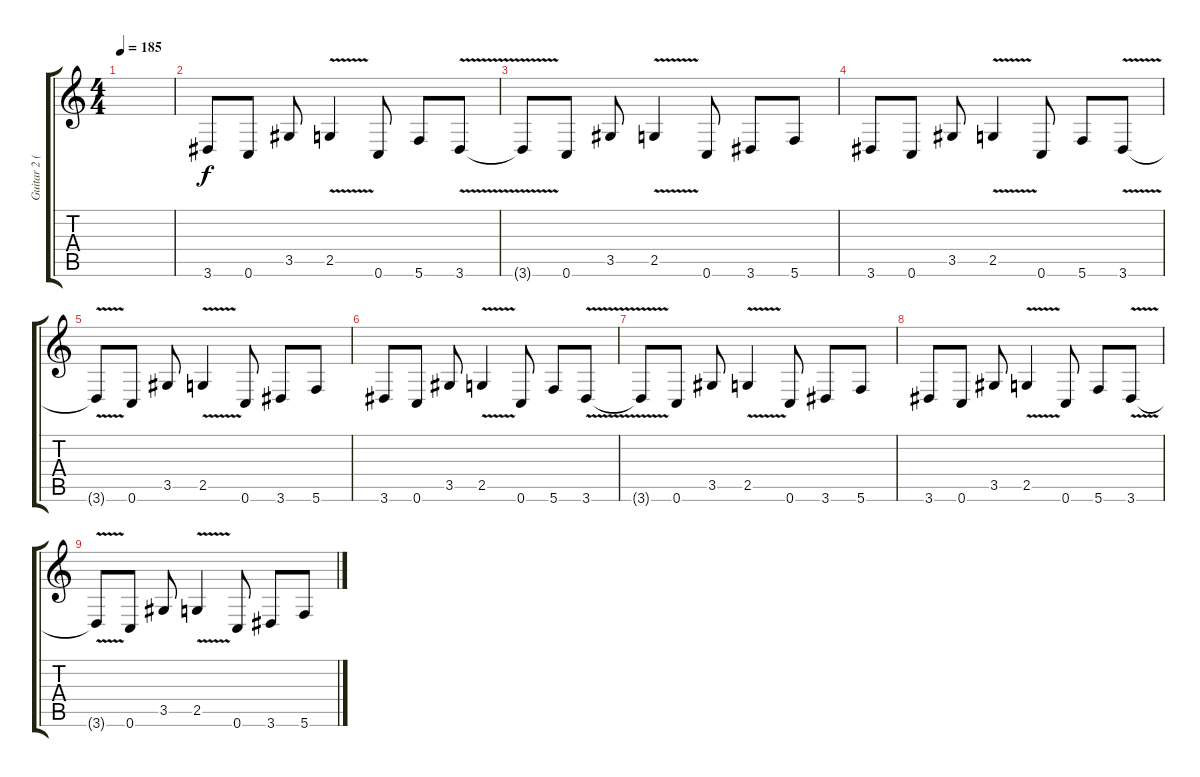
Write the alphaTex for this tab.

\track ("Guitar 2 (Lead)" "Guitar 2 (") {instrument distortionguitar}
\staff {score tabs}
\tuning (C4 G3 Eb3 Bb2 F2 C2) {hide}
\ts (4 4)
\tempo 185
\clef g2
\ks c
|
3.6.8{balance 14} 0.6.8 3.5.8 2.5{v}.4 0.6.8 5.6.8 3.6{v}.8 |
3.6{t}.8 0.6.8 3.5.8 2.5{v}.4 0.6.8 3.6.8 5.6.8 |
3.6.8 0.6.8 3.5.8 2.5{v}.4 0.6.8 5.6.8 3.6{v}.8 |
3.6{t}.8 0.6.8 3.5.8 2.5{v}.4 0.6.8 3.6.8 5.6.8 |
3.6.8 0.6.8 3.5.8 2.5{v}.4 0.6.8 5.6.8 3.6{v}.8 |
3.6{t}.8 0.6.8 3.5.8 2.5{v}.4 0.6.8 3.6.8 5.6.8 |
3.6.8 0.6.8 3.5.8 2.5{v}.4 0.6.8 5.6.8 3.6{v}.8 |
3.6{t}.8 0.6.8 3.5.8 2.5{v}.4 0.6.8 3.6.8 5.6.8
